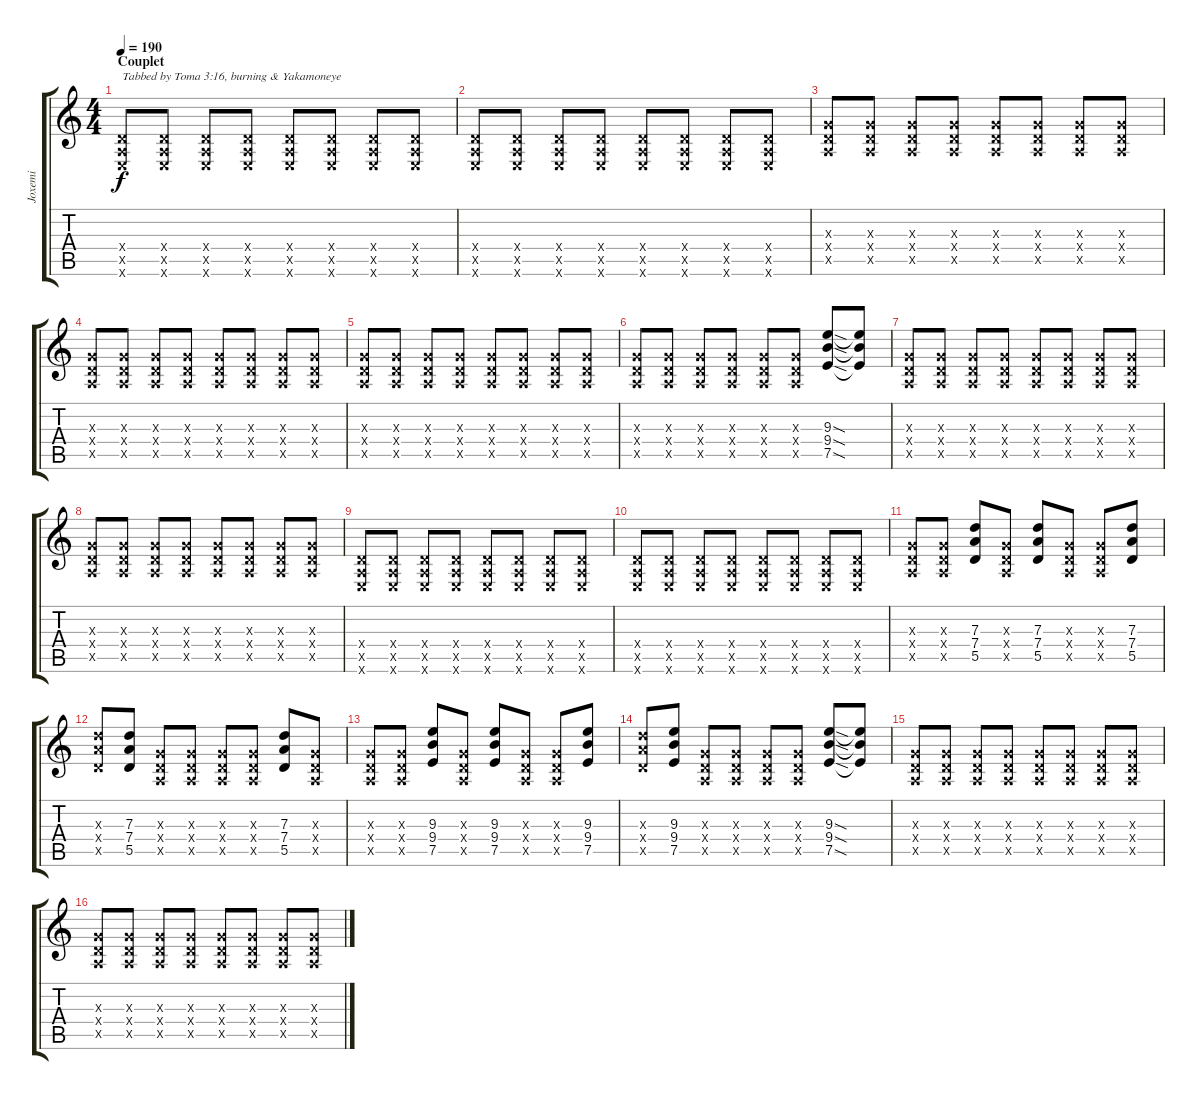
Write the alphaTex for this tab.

\track ("Joxemi" "Joxemi") {instrument distortionguitar}
\staff {score tabs}
\tuning (E4 B3 G3 D3 A2 E2) {hide}
\ts (4 4)
\section ("" "Couplet")
\tempo 190
\clef g2
\ks c
(0.4{x} 0.5{x} 0.6{x}).8{txt "Tabbed by Toma 3:16, burning & Yakamoneye" dy f volume 16 balance 3 instrument distortionguitar} (0.4{x} 0.5{x} 0.6{x}).8 (0.4{x} 0.5{x} 0.6{x}).8 (0.4{x} 0.5{x} 0.6{x}).8 (0.4{x} 0.5{x} 0.6{x}).8 (0.4{x} 0.5{x} 0.6{x}).8 (0.4{x} 0.5{x} 0.6{x}).8 (0.4{x} 0.5{x} 0.6{x}).8 |
(0.4{x} 0.5{x} 0.6{x}).8 (0.4{x} 0.5{x} 0.6{x}).8 (0.4{x} 0.5{x} 0.6{x}).8 (0.4{x} 0.5{x} 0.6{x}).8 (0.4{x} 0.5{x} 0.6{x}).8 (0.4{x} 0.5{x} 0.6{x}).8 (0.4{x} 0.5{x} 0.6{x}).8 (0.4{x} 0.5{x} 0.6{x}).8 |
(0.3{x} 0.4{x} 0.5{x}).8 (0.3{x} 0.4{x} 0.5{x}).8 (0.3{x} 0.4{x} 0.5{x}).8 (0.3{x} 0.4{x} 0.5{x}).8 (0.3{x} 0.4{x} 0.5{x}).8 (0.3{x} 0.4{x} 0.5{x}).8 (0.3{x} 0.4{x} 0.5{x}).8 (0.3{x} 0.4{x} 0.5{x}).8 |
(0.3{x} 0.4{x} 0.5{x}).8 (0.3{x} 0.4{x} 0.5{x}).8 (0.3{x} 0.4{x} 0.5{x}).8 (0.3{x} 0.4{x} 0.5{x}).8 (0.3{x} 0.4{x} 0.5{x}).8 (0.3{x} 0.4{x} 0.5{x}).8 (0.3{x} 0.4{x} 0.5{x}).8 (0.3{x} 0.4{x} 0.5{x}).8 |
(0.3{x} 0.4{x} 0.5{x}).8 (0.3{x} 0.4{x} 0.5{x}).8 (0.3{x} 0.4{x} 0.5{x}).8 (0.3{x} 0.4{x} 0.5{x}).8 (0.3{x} 0.4{x} 0.5{x}).8 (0.3{x} 0.4{x} 0.5{x}).8 (0.3{x} 0.4{x} 0.5{x}).8 (0.3{x} 0.4{x} 0.5{x}).8 |
(0.3{x} 0.4{x} 0.5{x}).8 (0.3{x} 0.4{x} 0.5{x}).8 (0.3{x} 0.4{x} 0.5{x}).8 (0.3{x} 0.4{x} 0.5{x}).8 (0.3{x} 0.4{x} 0.5{x}).8 (0.3{x} 0.4{x} 0.5{x}).8 (9.3{sod} 9.4{sod} 7.5{sod}).8 (9.3{t} 9.4{t} 7.5{t}).8 |
(0.3{x} 0.4{x} 0.5{x}).8 (0.3{x} 0.4{x} 0.5{x}).8 (0.3{x} 0.4{x} 0.5{x}).8 (0.3{x} 0.4{x} 0.5{x}).8 (0.3{x} 0.4{x} 0.5{x}).8 (0.3{x} 0.4{x} 0.5{x}).8 (0.3{x} 0.4{x} 0.5{x}).8 (0.3{x} 0.4{x} 0.5{x}).8 |
(0.3{x} 0.4{x} 0.5{x}).8 (0.3{x} 0.4{x} 0.5{x}).8 (0.3{x} 0.4{x} 0.5{x}).8 (0.3{x} 0.4{x} 0.5{x}).8 (0.3{x} 0.4{x} 0.5{x}).8 (0.3{x} 0.4{x} 0.5{x}).8 (0.3{x} 0.4{x} 0.5{x}).8 (0.3{x} 0.4{x} 0.5{x}).8 |
(0.4{x} 0.5{x} 0.6{x}).8 (0.4{x} 0.5{x} 0.6{x}).8 (0.4{x} 0.5{x} 0.6{x}).8 (0.4{x} 0.5{x} 0.6{x}).8 (0.4{x} 0.5{x} 0.6{x}).8 (0.4{x} 0.5{x} 0.6{x}).8 (0.4{x} 0.5{x} 0.6{x}).8 (0.4{x} 0.5{x} 0.6{x}).8 |
(0.4{x} 0.5{x} 0.6{x}).8 (0.4{x} 0.5{x} 0.6{x}).8 (0.4{x} 0.5{x} 0.6{x}).8 (0.4{x} 0.5{x} 0.6{x}).8 (0.4{x} 0.5{x} 0.6{x}).8 (0.4{x} 0.5{x} 0.6{x}).8 (0.4{x} 0.5{x} 0.6{x}).8 (0.4{x} 0.5{x} 0.6{x}).8 |
(0.3{x} 0.4{x} 0.5{x}).8 (0.3{x} 0.4{x} 0.5{x}).8 (7.3 7.4 5.5).8 (0.3{x} 0.4{x} 0.5{x}).8 (7.3 7.4 5.5).8 (0.3{x} 0.4{x} 0.5{x}).8 (0.3{x} 0.4{x} 0.5{x}).8 (7.3 7.4 5.5).8 |
(7.3{x} 7.4{x} 5.5{x}).8 (7.3 7.4 5.5).8 (0.3{x} 0.4{x} 0.5{x}).8 (0.3{x} 0.4{x} 0.5{x}).8 (0.3{x} 0.4{x} 0.5{x}).8 (0.3{x} 0.4{x} 0.5{x}).8 (7.3 7.4 5.5).8 (0.3{x} 0.4{x} 0.5{x}).8 |
(0.3{x} 0.4{x} 0.5{x}).8 (0.3{x} 0.4{x} 0.5{x}).8 (9.3 9.4 7.5).8 (0.3{x} 0.4{x} 0.5{x}).8 (9.3 9.4 7.5).8 (0.3{x} 0.4{x} 0.5{x}).8 (0.3{x} 0.4{x} 0.5{x}).8 (9.3 9.4 7.5).8 |
(7.3{x} 7.4{x} 5.5{x}).8 (9.3 9.4 7.5).8 (0.3{x} 0.4{x} 0.5{x}).8 (0.3{x} 0.4{x} 0.5{x}).8 (0.3{x} 0.4{x} 0.5{x}).8 (0.3{x} 0.4{x} 0.5{x}).8 (9.3{sod} 9.4{sod} 7.5{sod}).8 (9.3{t} 9.4{t} 7.5{t}).8 |
(0.3{x} 0.4{x} 0.5{x}).8 (0.3{x} 0.4{x} 0.5{x}).8 (0.3{x} 0.4{x} 0.5{x}).8 (0.3{x} 0.4{x} 0.5{x}).8 (0.3{x} 0.4{x} 0.5{x}).8 (0.3{x} 0.4{x} 0.5{x}).8 (0.3{x} 0.4{x} 0.5{x}).8 (0.3{x} 0.4{x} 0.5{x}).8 |
(0.3{x} 0.4{x} 0.5{x}).8 (0.3{x} 0.4{x} 0.5{x}).8 (0.3{x} 0.4{x} 0.5{x}).8 (0.3{x} 0.4{x} 0.5{x}).8 (0.3{x} 0.4{x} 0.5{x}).8 (0.3{x} 0.4{x} 0.5{x}).8 (0.3{x} 0.4{x} 0.5{x}).8 (0.3{x} 0.4{x} 0.5{x}).8
